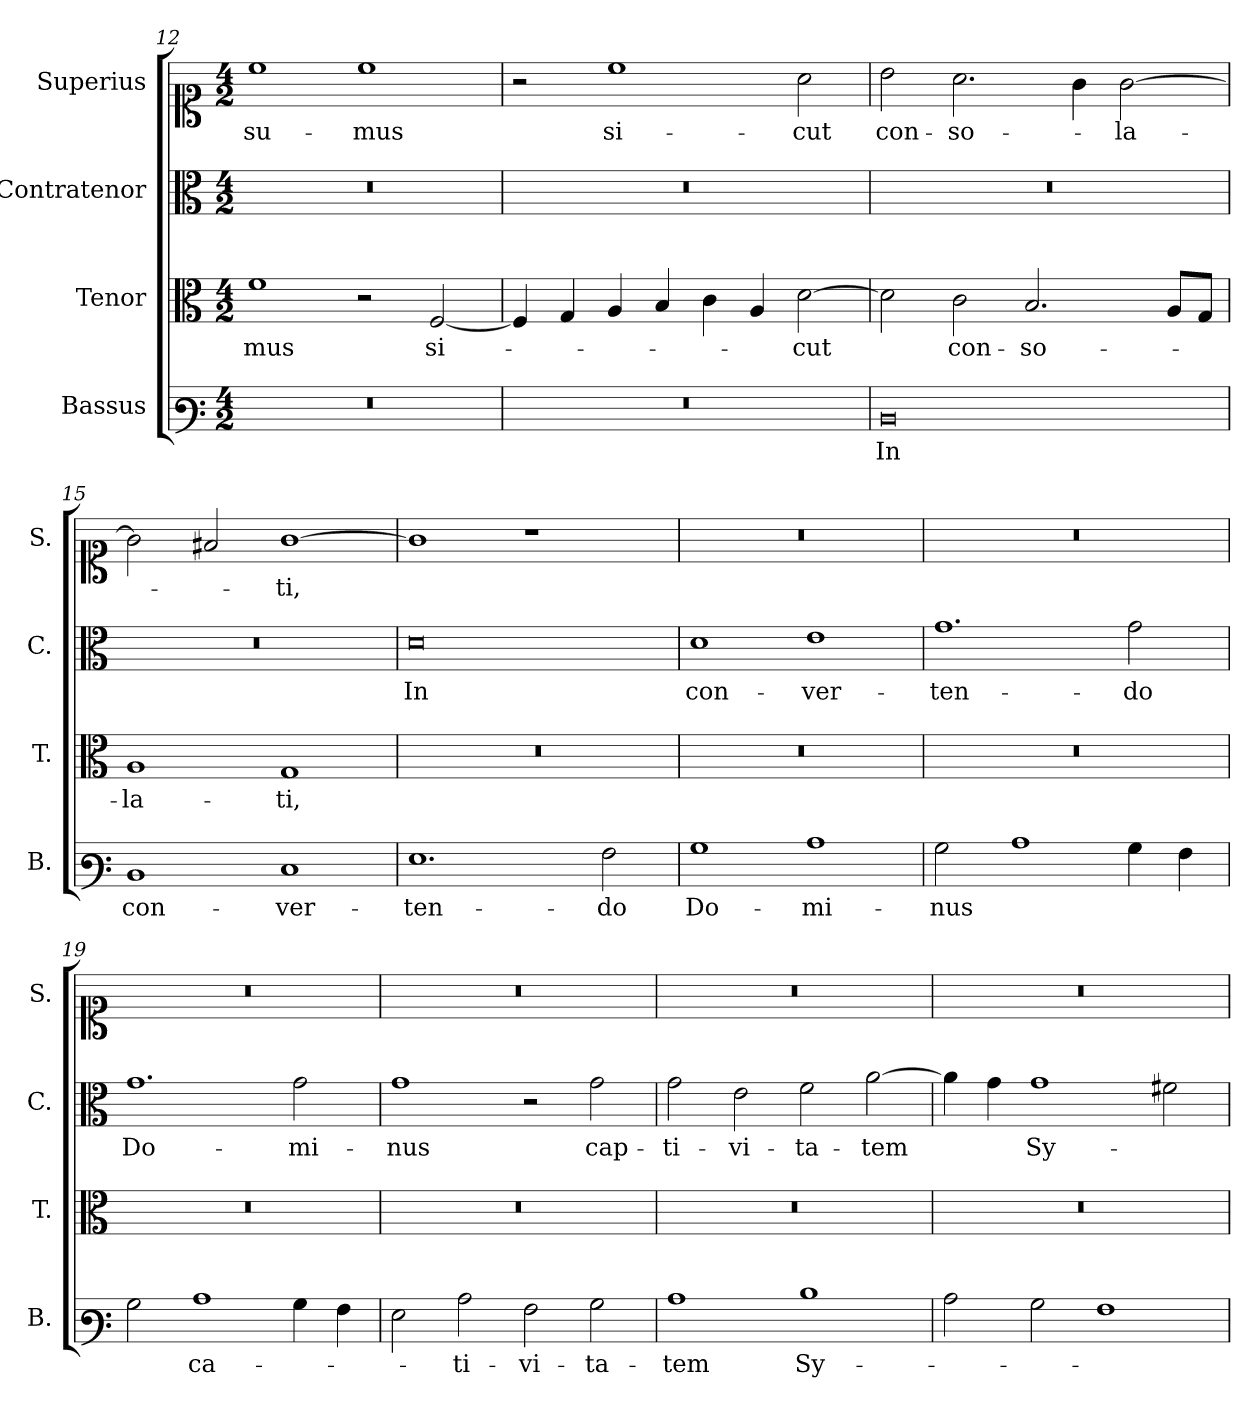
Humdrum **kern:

**kern	**text	**kern	**text	**kern	**text	**kern	**text
*part4	*part4	*part3	*part3	*part2	*part2	*part1	*part1
*staff4	*staff4	*staff3	*staff3	*staff2	*staff2	*staff1	*staff1
*I"Bassus	*	*I"Tenor	*	*I"Contratenor	*	*I"Superius	*
*I'B.	*	*I'T.	*	*I'C.	*	*I'S.	*
*clefF3	*	*clefC3	*	*clefC3	*	*clefC1	*
*k[]	*	*k[]	*	*k[]	*	*k[]	*
*M4/2	*	*M4/2	*	*M4/2	*	*M4/2	*
=12	=12	=12	=12	=12	=12	=12	=12
0r	.	1f	-mus	0r	.	1cc	su-
.	.	2r	.	.	.	1cc	-mus
.	.	[2F/	si-	.	.	.	.
=13	=13	=13	=13	=13	=13	=13	=13
0r	.	4F/]	.	0r	.	2r	.
.	.	4G/	.	.	.	.	.
.	.	4A/	.	.	.	1cc	si-
.	.	4B/	.	.	.	.	.
.	.	4c\	.	.	.	.	.
.	.	4A/	.	.	.	.	.
.	.	[2d\	-cut	.	.	2a\	-cut
=14	=14	=14	=14	=14	=14	=14	=14
0D	In	2d\]	.	0r	.	2b\	con-
.	.	2c\	con-	.	.	2.a\	-so-
.	.	2.B/	-so-	.	.	.	.
.	.	.	.	.	.	4g\	.
.	.	.	.	.	.	[2g\	-la-
.	.	8A/L	.	.	.	.	.
.	.	8G/J	.	.	.	.	.
=15	=15	=15	=15	=15	=15	=15	=15
1D	con-	1A	-la-	0r	.	2g\]	.
.	.	.	.	.	.	2f#X/	.
1E	-ver-	1G	-ti,	.	.	[1g	-ti,
=16	=16	=16	=16	=16	=16	=16	=16
1.G	-ten-	0r	.	0d	In	1g]	.
.	.	.	.	.	.	1r	.
2A\	-do	.	.	.	.	.	.
!!LO:LB:g=z
=17	=17	=17	=17	=17	=17	=17	=17
1B	Do-	0r	.	1d	con-	0r	.
1c	-mi-	.	.	1e	-ver-	.	.
=18	=18	=18	=18	=18	=18	=18	=18
2B\	-nus	0r	.	1.g	-ten-	0r	.
1c	.	.	.	.	.	.	.
4B\	.	.	.	2g\	-do	.	.
4A\	.	.	.	.	.	.	.
=19	=19	=19	=19	=19	=19	=19	=19
2B\	.	0r	.	1.g	Do-	0r	.
1c	ca-	.	.	.	.	.	.
4B\	.	.	.	2g\	-mi-	.	.
4A\	.	.	.	.	.	.	.
=20	=20	=20	=20	=20	=20	=20	=20
2G\	.	0r	.	1g	-nus	0r	.
2c\	-ti-	.	.	.	.	.	.
2A\	-vi-	.	.	2r	.	.	.
2B\	-ta-	.	.	2g\	cap-	.	.
=21	=21	=21	=21	=21	=21	=21	=21
1c	-tem	0r	.	2g\	-ti-	0r	.
.	.	.	.	2e\	-vi-	.	.
1d	Sy-	.	.	2f\	-ta-	.	.
.	.	.	.	[2a\	-tem	.	.
=22	=22	=22	=22	=22	=22	=22	=22
2c\	.	0r	.	4a\]	.	0r	.
.	.	.	.	4g\	.	.	.
2B\	.	.	.	1g	Sy-	.	.
1A	.	.	.	.	.	.	.
.	.	.	.	2f#X\	.	.	.
=	=	=	=	=	=	=	=
*-	*-	*-	*-	*-	*-	*-	*-
